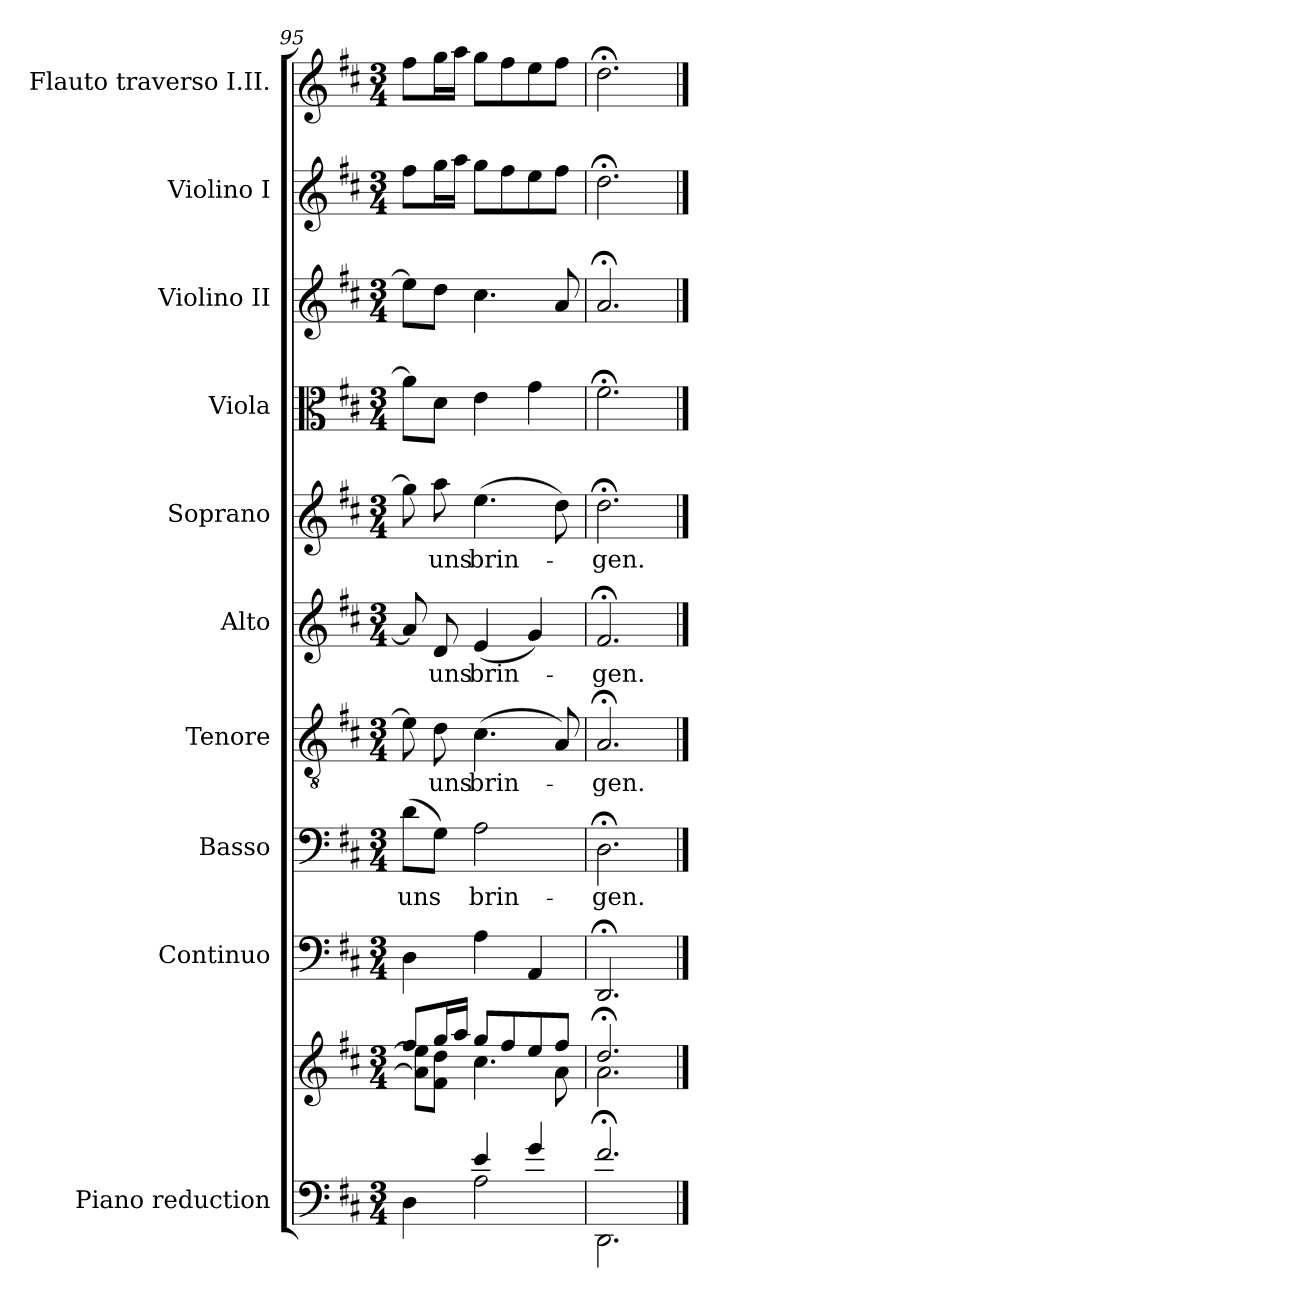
**kern	**kern	**kern	**kern	**text	**kern	**text	**kern	**text	**kern	**text	**kern	**kern	**kern	**kern
*part10	*part10	*part9	*part8	*part8	*part7	*part7	*part6	*part6	*part5	*part5	*part4	*part3	*part2	*part1
*staff11	*staff10	*staff9	*staff8	*staff8	*staff7	*staff7	*staff6	*staff6	*staff5	*staff5	*staff4	*staff3	*staff2	*staff1
*I"Piano reduction	*	*I"Continuo	*I"Basso	*	*I"Tenore	*	*I"Alto	*	*I"Soprano	*	*I"Viola	*I"Violino II	*I"Violino I	*I"Flauto traverso I.II.
*I'Pno	*	*	*	*	*	*	*	*	*	*	*I'Vla	*I'Vln	*I'Vln	*I'Fl
*clefF4	*clefG2	*clefF4	*clefF4	*	*clefGv2	*	*clefG2	*	*clefG2	*	*clefC3	*clefG2	*clefG2	*clefG2
*k[f#c#]	*k[f#c#]	*k[f#c#]	*k[f#c#]	*	*k[f#c#]	*	*k[f#c#]	*	*k[f#c#]	*	*k[f#c#]	*k[f#c#]	*k[f#c#]	*k[f#c#]
*M3/4	*M3/4	*M3/4	*M3/4	*	*M3/4	*	*M3/4	*	*M3/4	*	*M3/4	*M3/4	*M3/4	*M3/4
=95	=95	=95	=95	=95	=95	=95	=95	=95	=95	=95	=95	=95	=95	=95
*^	*^	*	*	*	*	*	*	*	*	*	*	*	*	*
!	!	!	!	!	!	!LO:LY:b	!	!	!	!	!	!	!	!	!	!
4ryy	4D\	8ff#/L	8a\] 8ee\]L	4D\	(8d\L	uns	8e\]	.	8a/]	.	8gg\]	.	8a\L]	8ee\L]	8ff#\L	8ff#\L
!	!	!	!	!	!	!	!	!LO:LY:b	!	!LO:LY:b	!	!LO:LY:b	!	!	!	!
.	.	16gg/L	8f#\ 8dd\J	.	8G\J)	.	8d\	uns	8d/	uns	8aa\	uns	8d\J	8dd\J	16gg\L	16gg\L
.	.	16aa/JJ	.	.	.	.	.	.	.	.	.	.	.	.	16aa\JJ	16aa\JJ
!	!	!	!	!	!	!LO:LY:b	!	!LO:LY:b	!	!LO:LY:b	!	!LO:LY:b	!	!	!	!
4e/	2A\	8gg/L	4.cc#\	4A\	2A\	brin-	(4.c#\	brin-	(4e/	brin-	(4.ee\	brin-	4e\	4.cc#\	8gg\L	8gg\L
.	.	8ff#/	.	.	.	.	.	.	.	.	.	.	.	.	8ff#\	8ff#\
4g/	.	8ee/	.	4AA/	.	.	.	.	4g/)	.	.	.	4g\	.	8ee\	8ee\
.	.	8ff#/J	8a\	.	.	.	8A/)	.	.	.	8dd\)	.	.	8a/	8ff#\J	8ff#\J
=96	=96	=96	=96	=96	=96	=96	=96	=96	=96	=96	=96	=96	=96	=96	=96	=96
!	!	!	!	!	!	!LO:LY:b	!	!LO:LY:b	!	!LO:LY:b	!	!LO:LY:b	!	!	!	!
2.f#;</	2.DD\	2.dd;</	2.a\	2.DD;</	2.D;<\	-gen.	2.A;</	-gen.	2.f#;</	-gen.	2.dd;<\	-gen.	2.f#;<\	2.a;</	2.dd;<\	2.dd;<\
*v	*v	*	*	*	*	*	*	*	*	*	*	*	*	*	*	*
*	*v	*v	*	*	*	*	*	*	*	*	*	*	*	*	*
==	==	==	==	==	==	==	==	==	==	==	==	==	==	==
*-	*-	*-	*-	*-	*-	*-	*-	*-	*-	*-	*-	*-	*-	*-
